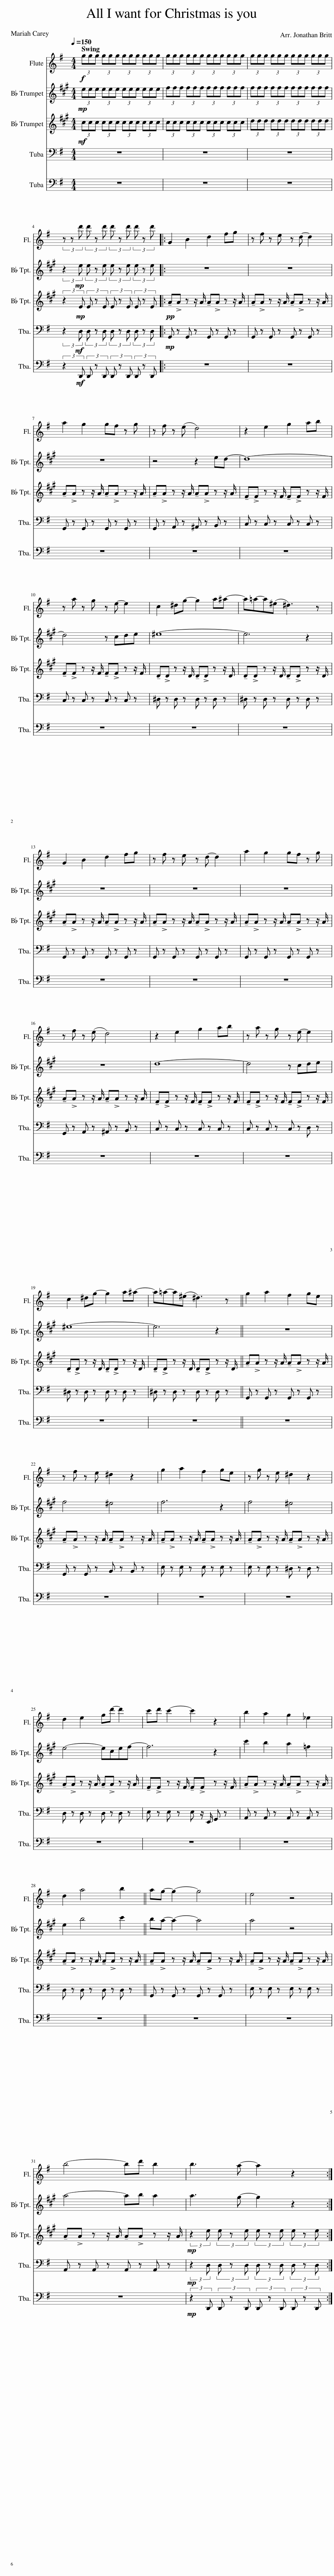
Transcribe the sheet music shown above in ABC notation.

X:1
%%score 1 2 3 4 5
L:1/8
Q:1/4=150
M:4/4
I:linebreak $
K:G
V:1 treble
V:2 treble transpose=-2
V:3 treble transpose=-2
V:4 bass
V:5 bass
V:1
!f! (3ggg (3ggg (3ggg (3ggg | (3ggg (3ggg (3ggg (3ggg | (3ggg (3ggg (3ggg (3ggg |$ (3z z d' (3d' z d' (3d' z d' (3d' z d' |: G2 B2 d2 fg | %5
 z f z e z d- d2 |$ a2 g2 gf z g | z f z (e d4) | z2 e2 g2 ab |$ z a z g z e- e2 | %10
 c2 ^dg- g2 a^a- | a=a-a(^e ^d3) z |$ G2 B2 d2 fg | z f z e z d- d2 | a2 g2 gf z g |$ %15
 z f z (e d4) | z2 e2 g2 ab | z a z g z e- e2 |$ c2 ^dg- g2 a^a- | a=a-a(^e ^d3) z || %20
 g2 a2 f2 ge |$ z f z e ^d2 z2 | g2 a2 f2 ge | z g z e ^d2 z2 |$ d2 e2 gd'- d'2 | %25
 c'd' c'2- c'2 z2 | b2 a2 g2 _e2 |$ d2 a4 b2 || ag- g2- g4 | e4 z4 |$ %30
 b4- bd' b2 | b3 a- a2 z2 :| %32
V:2
[K:A]!mp! (3eee (3eee (3eee (3eee | (3fff (3fff (3fff (3fff | (3fff (3fff (3fff (3fff |$ (3:2:2z2!mp! e (3e z e (3e z e (3e z e |: z8 | %5
 z8 |$ z8 | z4 z2 ed- | d8- |$ d4 z cde | %10
 ^e8- | e6 z2 |$ z8 | z8 | z8 |$ %15
 z8 | d8- | d4 z cde |$ ^e8- | e6 z2 || %20
 z8 |$ f4 ^e4 | f6 z2 | f4 ^e4 |$ e4- ecef- | %25
 f6 z2 | c'2 b2 a2 =f2 |$ e2 b4 c'2 || ba- a2- a4 | a4 z4 |$ %30
 a4- ab a2 | a3 g- g2 z2 :| %32
V:3
[K:A]!mf! (3ccc (3ccc (3ccc (3ccc | (3ccc (3ccc (3ccc (3ccc | (3ddd (3ddd (3ddd (3ddd |$ (3:2:2z2!mp! E (3E z E (3E z E (3E z E |:!pp! !tenuto!A!>!A z z/ A/ !tenuto!A!>!A z z/ A/ | %5
 !tenuto!A!>!A z z/ A/ !tenuto!A!>!A z z/ A/ |$ !tenuto!A!>!A z z/ A/ !tenuto!A!>!A z z/ A/ | !tenuto!A!>!A z z/ A/ !tenuto!A!>!A z z/ A/ | !tenuto!F!>!F z z/ F/ !tenuto!F!>!F z z/ F/ |$ !tenuto!F!>!F z z/ F/ !tenuto!F!>!F z z/ F/ | %10
 !tenuto!D!>!D z z/ D/ !tenuto!D!>!D z z/ D/ | !tenuto!D!>!D z z/ D/ !tenuto!D!>!D z z/ D/ |$ !tenuto!A!>!A z z/ A/ !tenuto!A!>!A z z/ A/ | !tenuto!A!>!A z z/ A/ !tenuto!A!>!A z z/ A/ | !tenuto!A!>!A z z/ A/ !tenuto!A!>!A z z/ A/ |$ %15
 !tenuto!A!>!A z z/ A/ !tenuto!A!>!A z z/ A/ | !tenuto!F!>!F z z/ F/ !tenuto!F!>!F z z/ F/ | !tenuto!F!>!F z z/ F/ !tenuto!F!>!F z z/ F/ |$ !tenuto!D!>!D z z/ D/ !tenuto!D!>!D z z/ D/ | !tenuto!D!>!D z z/ D/ !tenuto!D!>!D z z/ D/ || %20
 !tenuto!A!>!A z z/ A/ !tenuto!A!>!A z z/ A/ |$ !tenuto!A!>!A z z/ A/ !tenuto!A!>!A z z/ A/ | !tenuto!A!>!A z z/ A/ !tenuto!A!>!A z z/ A/ | !tenuto!A!>!A z z/ A/ !tenuto!A!>!A z z/ A/ |$ !tenuto!A!>!A z z/ A/ !tenuto!A!>!A z z/ A/ | %25
 !tenuto!F!>!F z z/ F/ !tenuto!F!>!F z z/ F/ | !tenuto!A!>!A z z/ A/ !tenuto!A!>!A z z/ A/ |$ !tenuto!A!>!A z z/ A/ !tenuto!A!>!A z z/ A/ || !tenuto!A!>!A z z/ A/ !tenuto!A!>!A z z/ A/ | !tenuto!A!>!A z z/ A/ !tenuto!A!>!A z z/ A/ |$ %30
 !tenuto!A!>!A z z/ A/ !tenuto!A!>!A z z/ A/ |!mp! (3:2:2z2 e (3e z e (3e z e (3e z e :| %32
V:4
 z8 | z8 | z8 |$ (3:2:2z2!mf! D, (3D, z D, (3D, z D, (3D, z D, |:!mp! G,, z G,, z G,, z G,, z | %5
 G,, z G,, z G,, z G,, z |$ G,, z G,, z G,, z G,, z | G,, z A,, z ^A,, z B,, z | C, z C, z C, z C, z |$ C, z C, z C, z C, z | %10
 ^D, z D, z D, z D, z | ^D, z D, z D, z D, z |$ G,, z G,, z G,, z G,, z | G,, z G,, z G,, z G,, z | G,, z G,, z G,, z G,, z |$ %15
 G,, z A,, z ^A,, z B,, z | C, z C, z C, z C, z | C, z C, z C, z D, z |$ ^D, z D, z D, z D, z | ^D, z D, z D, z D, z || %20
 G,, z G,, z G,, z G,, z |$ G,, z G,, z B,, z B,, z | E, z E, z E, z E, z | E, z E, z ^D, z D, z |$ D, z D, z D, z D, z | %25
 E, z E, z E, z/ E,,/ G,, z | A,, z A,, z A,, z A,, z |$ D, z D, z D, z D, z || G,, z G,, z G,, z G,, z | E, z E, z E, z E, z |$ %30
 A,, z A,, z A,, z A,, z |!mp! (3:2:2z2 D, (3D, z D, (3D, z D, (3D, z D, :| %32
V:5
 z8 | z8 | z8 |$ (3:2:2z2!mf! D,, (3D,, z D,, (3D,, z D,, (3D,, z D,, |: z8 | %5
 z8 |$ z8 | z8 | z8 |$ z8 | %10
 z8 | z8 |$ z8 | z8 | z8 |$ %15
 z8 | z8 | z8 |$ z8 | z8 || %20
 z8 |$ z8 | z8 | z8 |$ z8 | %25
 z8 | z8 |$ z8 || z8 | z8 |$ %30
 z8 |!mp! (3:2:2z2 D,, (3D,, z D,, (3D,, z D,, (3D,, z D,, :| %32
